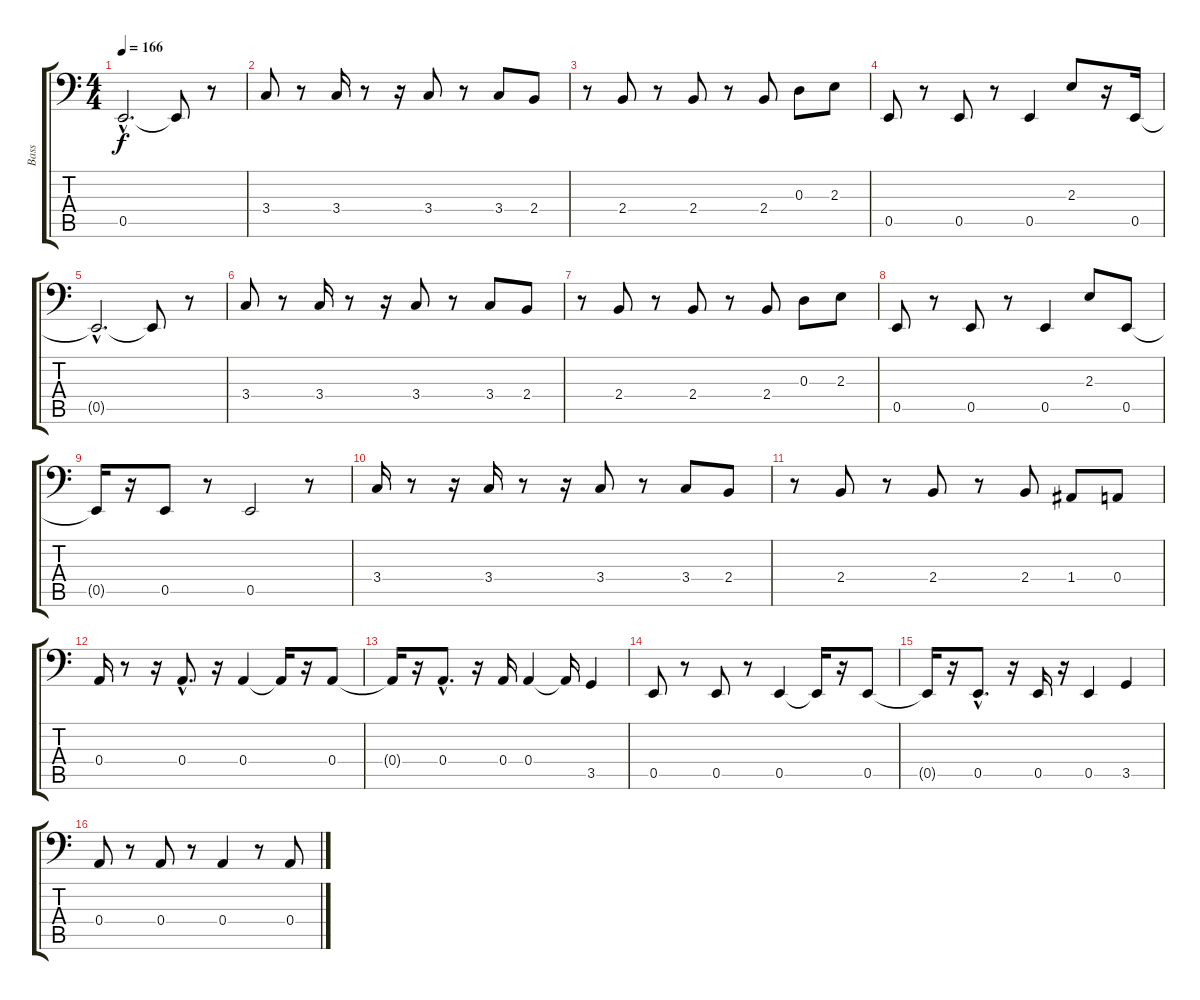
\track ("Bass" "Bass") {instrument electricbasspick}
\staff {score tabs}
\tuning (C3 G2 D2 A1 E1 B0) {hide}
\ts (4 4)
\tempo 166
\clef f4
\ks c
0.5{hac t}.2{d dy f} 0.5{t}.8 r.8 |
3.4.8 r.8 3.4.16 r.8 r.16 3.4.8 r.8 3.4.8 2.4.8 |
r.8 2.4.8 r.8 2.4.8 r.8 2.4.8 0.3.8 2.3.8 |
0.5.8 r.8 0.5.8 r.8 0.5.4 2.3.8 r.16 0.5.16 |
0.5{hac t}.2{d} 0.5{t}.8 r.8 |
3.4.8 r.8 3.4.16 r.8 r.16 3.4.8 r.8 3.4.8 2.4.8 |
r.8 2.4.8 r.8 2.4.8 r.8 2.4.8 0.3.8 2.3.8 |
0.5.8 r.8 0.5.8 r.8 0.5.4 2.3.8 0.5.8 |
0.5{t}.16 r.16 0.5.8 r.8 0.5.2 r.8 |
3.4.16 r.8 r.16 3.4.16 r.8 r.16 3.4.8 r.8 3.4.8 2.4.8 |
r.8 2.4.8 r.8 2.4.8 r.8 2.4.8 1.4.8 0.4.8 |
0.4.16 r.8 r.16 0.4{hac}.8{d} r.16 0.4.4 0.4{t}.16 r.16 0.4.8 |
0.4{t}.16 r.16 0.4{hac}.8{d} r.16 0.4.16 0.4.4 0.4{t}.16 3.5.4 |
0.5.8 r.8 0.5.8 r.8 0.5.4 0.5{t}.16 r.16 0.5.8 |
0.5{t}.16 r.16 0.5{hac}.8{d} r.16 0.5.16 r.16 0.5.4 3.5.4 |
0.4.8 r.8 0.4.8 r.8 0.4.4 r.8 0.4.8
